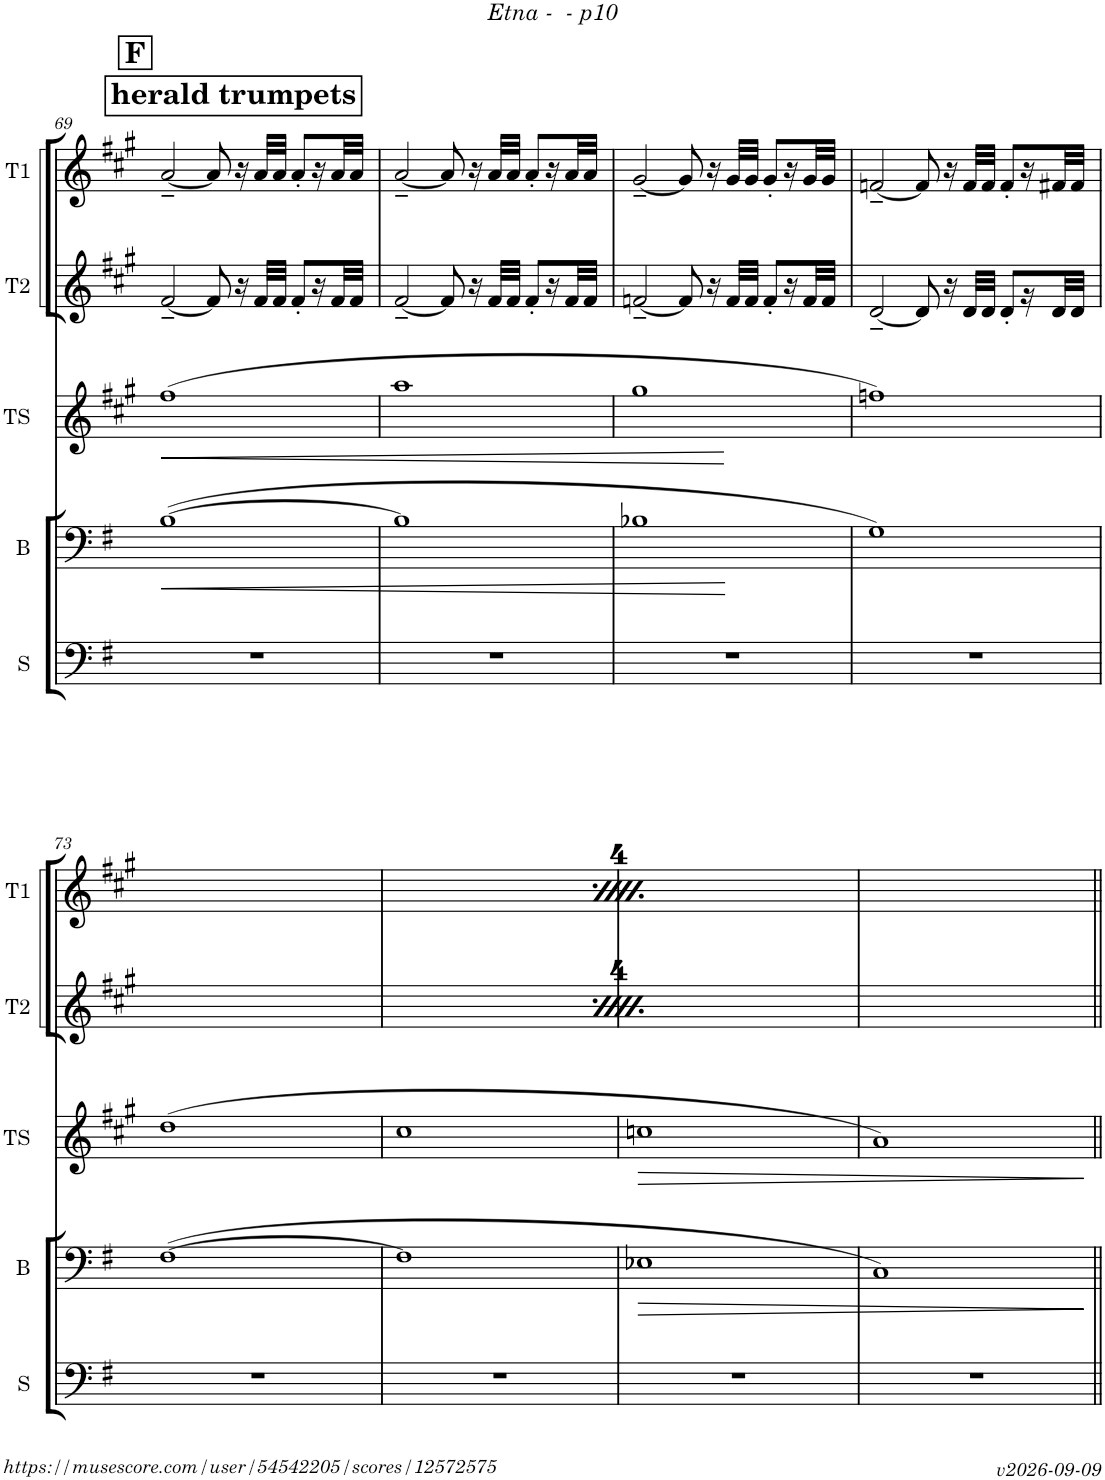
**kern	**kern	**dynam	**kern	**dynam	**kern	**kern
*part5	*part4	*part4	*part3	*part3	*part2	*part1
*staff5	*staff4	*staff4	*staff3	*staff3	*staff2	*staff1
*I"Sousa	*I"Trombone	*	*I"Tenor Sax	*	*I"Trumpet 2	*I"Trumpet 1
*I'S	*	*	*I'TS	*	*I'T2	*I'T1
!!LO:PB:g=z
*clefF4	*clefF4	*	*clefG2	*	*clefG2	*clefG2
*	*	*	*Trd8c14	*	*Trd1c2	*Trd1c2
*k[f#]	*k[f#]	*	*k[f#c#g#]	*	*k[f#c#g#]	*k[f#c#g#]
*M4/4	*M4/4	*	*M4/4	*	*M4/4	*M4/4
!!LO:REH:place=s1:a:B:cj:fs=14:t=F
!!LO:REH:place=s1:a:B:cj:fs=14:t=herald trumpets
=69	=69	=69	=69	=69	=69	=69
!	!	!LO:HP:b	!	!LO:HP:b	!	!
1r	([1B	<	(1ff#	<	[2f#~/	[2a~/
.	.	.	.	.	8f#/]	8a/]
.	.	.	.	.	16r	16r
.	.	.	.	.	32f#/LLL	32a/LLL
.	.	.	.	.	32f#/JJJ	32a/JJJ
.	.	.	.	.	8f#'/L	8a'/L
.	.	.	.	.	16r	16r
.	.	.	.	.	32f#/L	32a/L
.	.	.	.	.	32f#/JJJ	32a/JJJ
=70	=70	=70	=70	=70	=70	=70
1r	1B]	.	1aa	.	[2f#~/	[2a~/
.	.	.	.	.	8f#/]	8a/]
.	.	.	.	.	16r	16r
.	.	.	.	.	32f#/LLL	32a/LLL
.	.	.	.	.	32f#/JJJ	32a/JJJ
.	.	.	.	.	8f#'/L	8a'/L
.	.	.	.	.	16r	16r
.	.	.	.	.	32f#/L	32a/L
.	.	.	.	.	32f#/JJJ	32a/JJJ
=71	=71	=71	=71	=71	=71	=71
1r	1B-X	.	1gg#	.	[2fn~/	[2g#~/
.	.	.	.	.	8f/]	8g#/]
.	.	.	.	.	16r	16r
.	.	.	.	.	32f/LLL	32g#/LLL
.	.	.	.	.	32f/JJJ	32g#/JJJ
.	.	.	.	.	8f'/L	8g#'/L
.	.	.	.	.	16r	16r
.	.	.	.	.	32f/L	32g#/L
.	.	.	.	.	32f/JJJ	32g#/JJJ
.	.	[	.	[	.	.
=72	=72	=72	=72	=72	=72	=72
1r	1G)	.	1ffn)	.	[2d~/	[2fn~/
.	.	.	.	.	8d/]	8f/]
.	.	.	.	.	16r	16r
.	.	.	.	.	32d/LLL	32f/LLL
.	.	.	.	.	32d/JJJ	32f/JJJ
.	.	.	.	.	8d'/L	8f'/L
.	.	.	.	.	16r	16r
.	.	.	.	.	32d/L	32f#X/L
.	.	.	.	.	32d/JJJ	32f#/JJJ
!!LO:LB:g=z
!!LO:REH:place=s1:a:B:cj:fs=14:t=F
!!LO:REH:place=s1:a:B:cj:fs=14:t=herald trumpets
=73	=73	=73	=73	=73	=73	=73
1r	([1F#	.	(1dd	.	[2f#~/	[2a~/
.	.	.	.	.	8f#/]	8a/]
.	.	.	.	.	16r	16r
.	.	.	.	.	32f#/LLL	32a/LLL
.	.	.	.	.	32f#/JJJ	32a/JJJ
.	.	.	.	.	8f#'/L	8a'/L
.	.	.	.	.	16r	16r
.	.	.	.	.	32f#/L	32a/L
.	.	.	.	.	32f#/JJJ	32a/JJJ
=74	=74	=74	=74	=74	=74	=74
1r	1F#]	.	1cc#	.	[2f#~/	[2a~/
.	.	.	.	.	8f#/]	8a/]
.	.	.	.	.	16r	16r
.	.	.	.	.	32f#/LLL	32a/LLL
.	.	.	.	.	32f#/JJJ	32a/JJJ
.	.	.	.	.	8f#'/L	8a'/L
.	.	.	.	.	16r	16r
.	.	.	.	.	32f#/L	32a/L
.	.	.	.	.	32f#/JJJ	32a/JJJ
=75	=75	=75	=75	=75	=75	=75
!	!	!LO:HP:b	!	!LO:HP:b	!	!
1r	1E-X	>	1ccn	>	[2fn~/	[2g#~/
.	.	.	.	.	8f/]	8g#/]
.	.	.	.	.	16r	16r
.	.	.	.	.	32f/LLL	32g#/LLL
.	.	.	.	.	32f/JJJ	32g#/JJJ
.	.	.	.	.	8f'/L	8g#'/L
.	.	.	.	.	16r	16r
.	.	.	.	.	32f/L	32g#/L
.	.	.	.	.	32f/JJJ	32g#/JJJ
=76	=76	=76	=76	=76	=76	=76
1r	1C)	.	1a)	.	[2d~/	[2fn~/
.	.	.	.	.	8d/]	8f/]
.	.	.	.	.	16r	16r
.	.	.	.	.	32d/LLL	32f/LLL
.	.	.	.	.	32d/JJJ	32f/JJJ
.	.	.	.	.	8d'/L	8f'/L
.	.	.	.	.	16r	16r
.	.	.	.	.	32d/L	32f#X/L
.	.	.	.	.	32d/JJJ	32f#/JJJ
.	.	]	.	]	.	.
=||	=||	=||	=||	=||	=||	=||
*-	*-	*-	*-	*-	*-	*-
